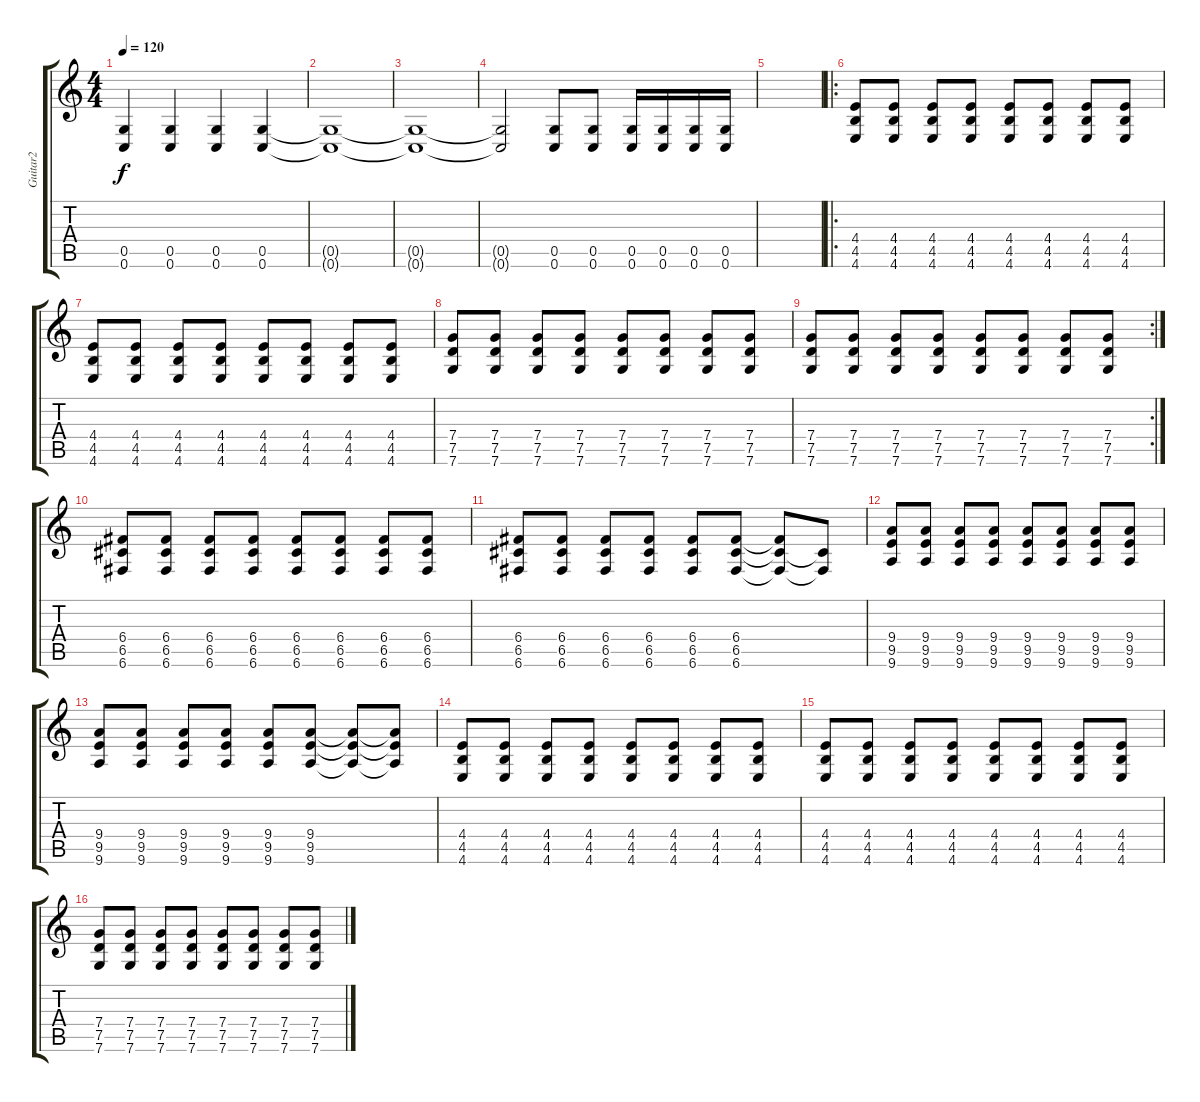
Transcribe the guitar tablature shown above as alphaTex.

\track ("Guitar2" "Guitar2") {instrument distortionguitar}
\staff {score tabs}
\tuning (D4 A3 F3 C3 G2 C2) {hide}
\ts (4 4)
\tempo 120
\clef g2
\ks c
(0.5 0.6).4{dy f} (0.5 0.6).4 (0.5 0.6).4 (0.5 0.6).4 |
(0.5{t} 0.6{t}).1 |
(0.5{t} 0.6{t}).1 |
(0.5{t} 0.6{t}).2 (0.5 0.6).8 (0.5 0.6).8 (0.5 0.6).16 (0.5 0.6).16 (0.5 0.6).16 (0.5 0.6).16 |
|
\ro
(4.4 4.5 4.6).8 (4.4 4.5 4.6).8 (4.4 4.5 4.6).8 (4.4 4.5 4.6).8 (4.4 4.5 4.6).8 (4.4 4.5 4.6).8 (4.4 4.5 4.6).8 (4.4 4.5 4.6).8 |
(4.4 4.5 4.6).8 (4.4 4.5 4.6).8 (4.4 4.5 4.6).8 (4.4 4.5 4.6).8 (4.4 4.5 4.6).8 (4.4 4.5 4.6).8 (4.4 4.5 4.6).8 (4.4 4.5 4.6).8 |
(7.4 7.5 7.6).8 (7.4 7.5 7.6).8 (7.4 7.5 7.6).8 (7.4 7.5 7.6).8 (7.4 7.5 7.6).8 (7.4 7.5 7.6).8 (7.4 7.5 7.6).8 (7.4 7.5 7.6).8 |
\rc 2
(7.4 7.5 7.6).8 (7.4 7.5 7.6).8 (7.4 7.5 7.6).8 (7.4 7.5 7.6).8 (7.4 7.5 7.6).8 (7.4 7.5 7.6).8 (7.4 7.5 7.6).8 (7.4 7.5 7.6).8 |
(6.4 6.5 6.6).8 (6.4 6.5 6.6).8 (6.4 6.5 6.6).8 (6.4 6.5 6.6).8 (6.4 6.5 6.6).8 (6.4 6.5 6.6).8 (6.4 6.5 6.6).8 (6.4 6.5 6.6).8 |
(6.4 6.5 6.6).8 (6.4 6.5 6.6).8 (6.4 6.5 6.6).8 (6.4 6.5 6.6).8 (6.4 6.5 6.6).8 (6.4 6.5 6.6).8 (6.4{t} 6.5{t} 6.6{t}).8 (6.5{t} 6.6{t}).8 |
(9.4 9.5 9.6).8 (9.4 9.5 9.6).8 (9.4 9.5 9.6).8 (9.4 9.5 9.6).8 (9.4 9.5 9.6).8 (9.4 9.5 9.6).8 (9.4 9.5 9.6).8 (9.4 9.5 9.6).8 |
(9.4 9.5 9.6).8 (9.4 9.5 9.6).8 (9.4 9.5 9.6).8 (9.4 9.5 9.6).8 (9.4 9.5 9.6).8 (9.4 9.5 9.6).8 (9.4{t} 9.5{t} 9.6{t}).8 (9.4{t} 9.5{t} 9.6{t}).8 |
(4.4 4.5 4.6).8 (4.4 4.5 4.6).8 (4.4 4.5 4.6).8 (4.4 4.5 4.6).8 (4.4 4.5 4.6).8 (4.4 4.5 4.6).8 (4.4 4.5 4.6).8 (4.4 4.5 4.6).8 |
(4.4 4.5 4.6).8 (4.4 4.5 4.6).8 (4.4 4.5 4.6).8 (4.4 4.5 4.6).8 (4.4 4.5 4.6).8 (4.4 4.5 4.6).8 (4.4 4.5 4.6).8 (4.4 4.5 4.6).8 |
(7.4 7.5 7.6).8 (7.4 7.5 7.6).8 (7.4 7.5 7.6).8 (7.4 7.5 7.6).8 (7.4 7.5 7.6).8 (7.4 7.5 7.6).8 (7.4 7.5 7.6).8 (7.4 7.5 7.6).8
